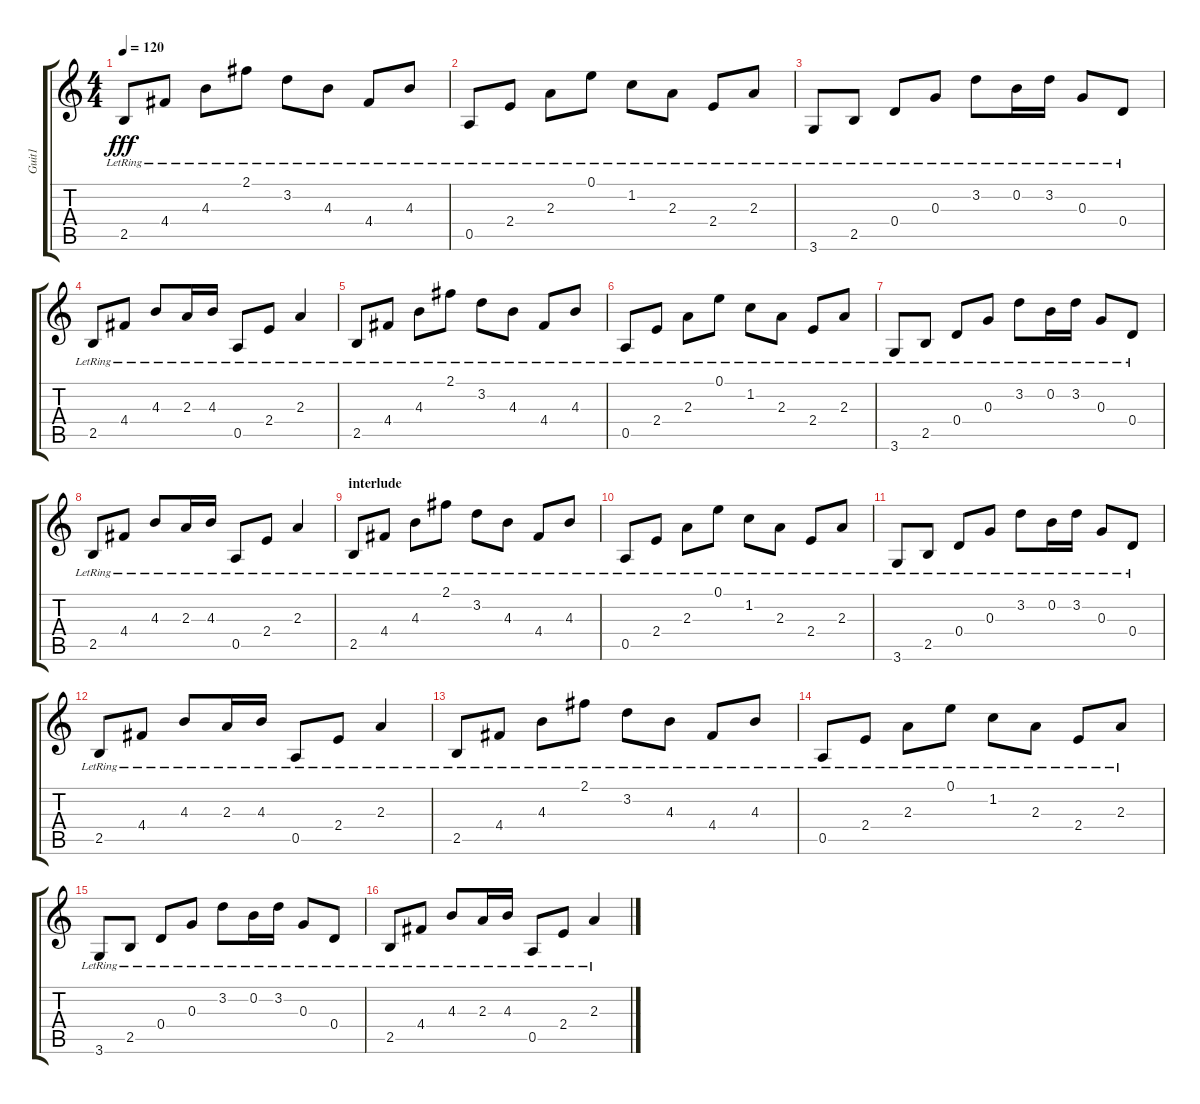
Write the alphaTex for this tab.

\track ("Guit1" "Guit1") {instrument acousticguitarsteel}
\staff {score tabs}
\tuning (E4 B3 G3 D3 A2 E2) {hide}
\ts (4 4)
\tempo 120
\clef g2
\ks c
2.5{lr}.8{dy fff} 4.4{lr}.8 4.3{lr}.8 2.1{lr}.8 3.2{lr}.8 4.3{lr}.8 4.4{lr}.8 4.3{lr}.8 |
0.5{lr}.8 2.4{lr}.8 2.3{lr}.8 0.1{lr}.8 1.2{lr}.8 2.3{lr}.8 2.4{lr}.8 2.3{lr}.8 |
3.6{lr}.8 2.5{lr}.8 0.4{lr}.8 0.3{lr}.8 3.2{lr}.8 0.2{lr}.16 3.2{lr}.16 0.3{lr}.8 0.4{lr}.8 |
2.5{lr}.8 4.4{lr}.8 4.3{lr}.8 2.3{lr}.16 4.3{lr}.16 0.5{lr}.8 2.4{lr}.8 2.3{lr}.4 |
2.5{lr}.8 4.4{lr}.8 4.3{lr}.8 2.1{lr}.8 3.2{lr}.8 4.3{lr}.8 4.4{lr}.8 4.3{lr}.8 |
0.5{lr}.8 2.4{lr}.8 2.3{lr}.8 0.1{lr}.8 1.2{lr}.8 2.3{lr}.8 2.4{lr}.8 2.3{lr}.8 |
3.6{lr}.8 2.5{lr}.8 0.4{lr}.8 0.3{lr}.8 3.2{lr}.8 0.2{lr}.16 3.2{lr}.16 0.3{lr}.8 0.4{lr}.8 |
2.5{lr}.8 4.4{lr}.8 4.3{lr}.8 2.3{lr}.16 4.3{lr}.16 0.5{lr}.8 2.4{lr}.8 2.3{lr}.4 |
\section ("" "interlude")
2.5{lr}.8 4.4{lr}.8 4.3{lr}.8 2.1{lr}.8 3.2{lr}.8 4.3{lr}.8 4.4{lr}.8 4.3{lr}.8 |
0.5{lr}.8 2.4{lr}.8 2.3{lr}.8 0.1{lr}.8 1.2{lr}.8 2.3{lr}.8 2.4{lr}.8 2.3{lr}.8 |
3.6{lr}.8 2.5{lr}.8 0.4{lr}.8 0.3{lr}.8 3.2{lr}.8 0.2{lr}.16 3.2{lr}.16 0.3{lr}.8 0.4{lr}.8 |
2.5{lr}.8 4.4{lr}.8 4.3{lr}.8 2.3{lr}.16 4.3{lr}.16 0.5{lr}.8 2.4{lr}.8 2.3{lr}.4 |
2.5{lr}.8 4.4{lr}.8 4.3{lr}.8 2.1{lr}.8 3.2{lr}.8 4.3{lr}.8 4.4{lr}.8 4.3{lr}.8 |
0.5{lr}.8 2.4{lr}.8 2.3{lr}.8 0.1{lr}.8 1.2{lr}.8 2.3{lr}.8 2.4{lr}.8 2.3{lr}.8 |
3.6{lr}.8 2.5{lr}.8 0.4{lr}.8 0.3{lr}.8 3.2{lr}.8 0.2{lr}.16 3.2{lr}.16 0.3{lr}.8 0.4{lr}.8 |
2.5{lr}.8 4.4{lr}.8 4.3{lr}.8 2.3{lr}.16 4.3{lr}.16 0.5{lr}.8 2.4{lr}.8 2.3{lr}.4
